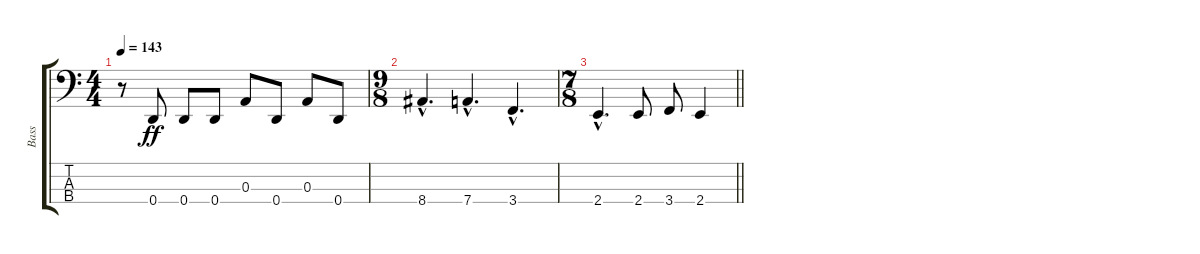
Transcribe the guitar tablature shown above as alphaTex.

\track ("Bass" "Bass") {instrument electricbasspick}
\staff {score tabs}
\tuning (G2 D2 A1 D1) {hide}
\ts (4 4)
\tempo 143
\clef f4
\ks c
r.8{dy ff} 0.4.8 0.4.8 0.4.8 0.3.8 0.4.8 0.3.8 0.4.8 |
\ts (9 8)
8.4{hac}.4{d} 7.4{hac}.4{d} 3.4{hac}.4{d} |
\ts (7 8)
\barLineRight lightlight
2.4{hac}.4{d} 2.4.8 3.4.8 2.4.4
